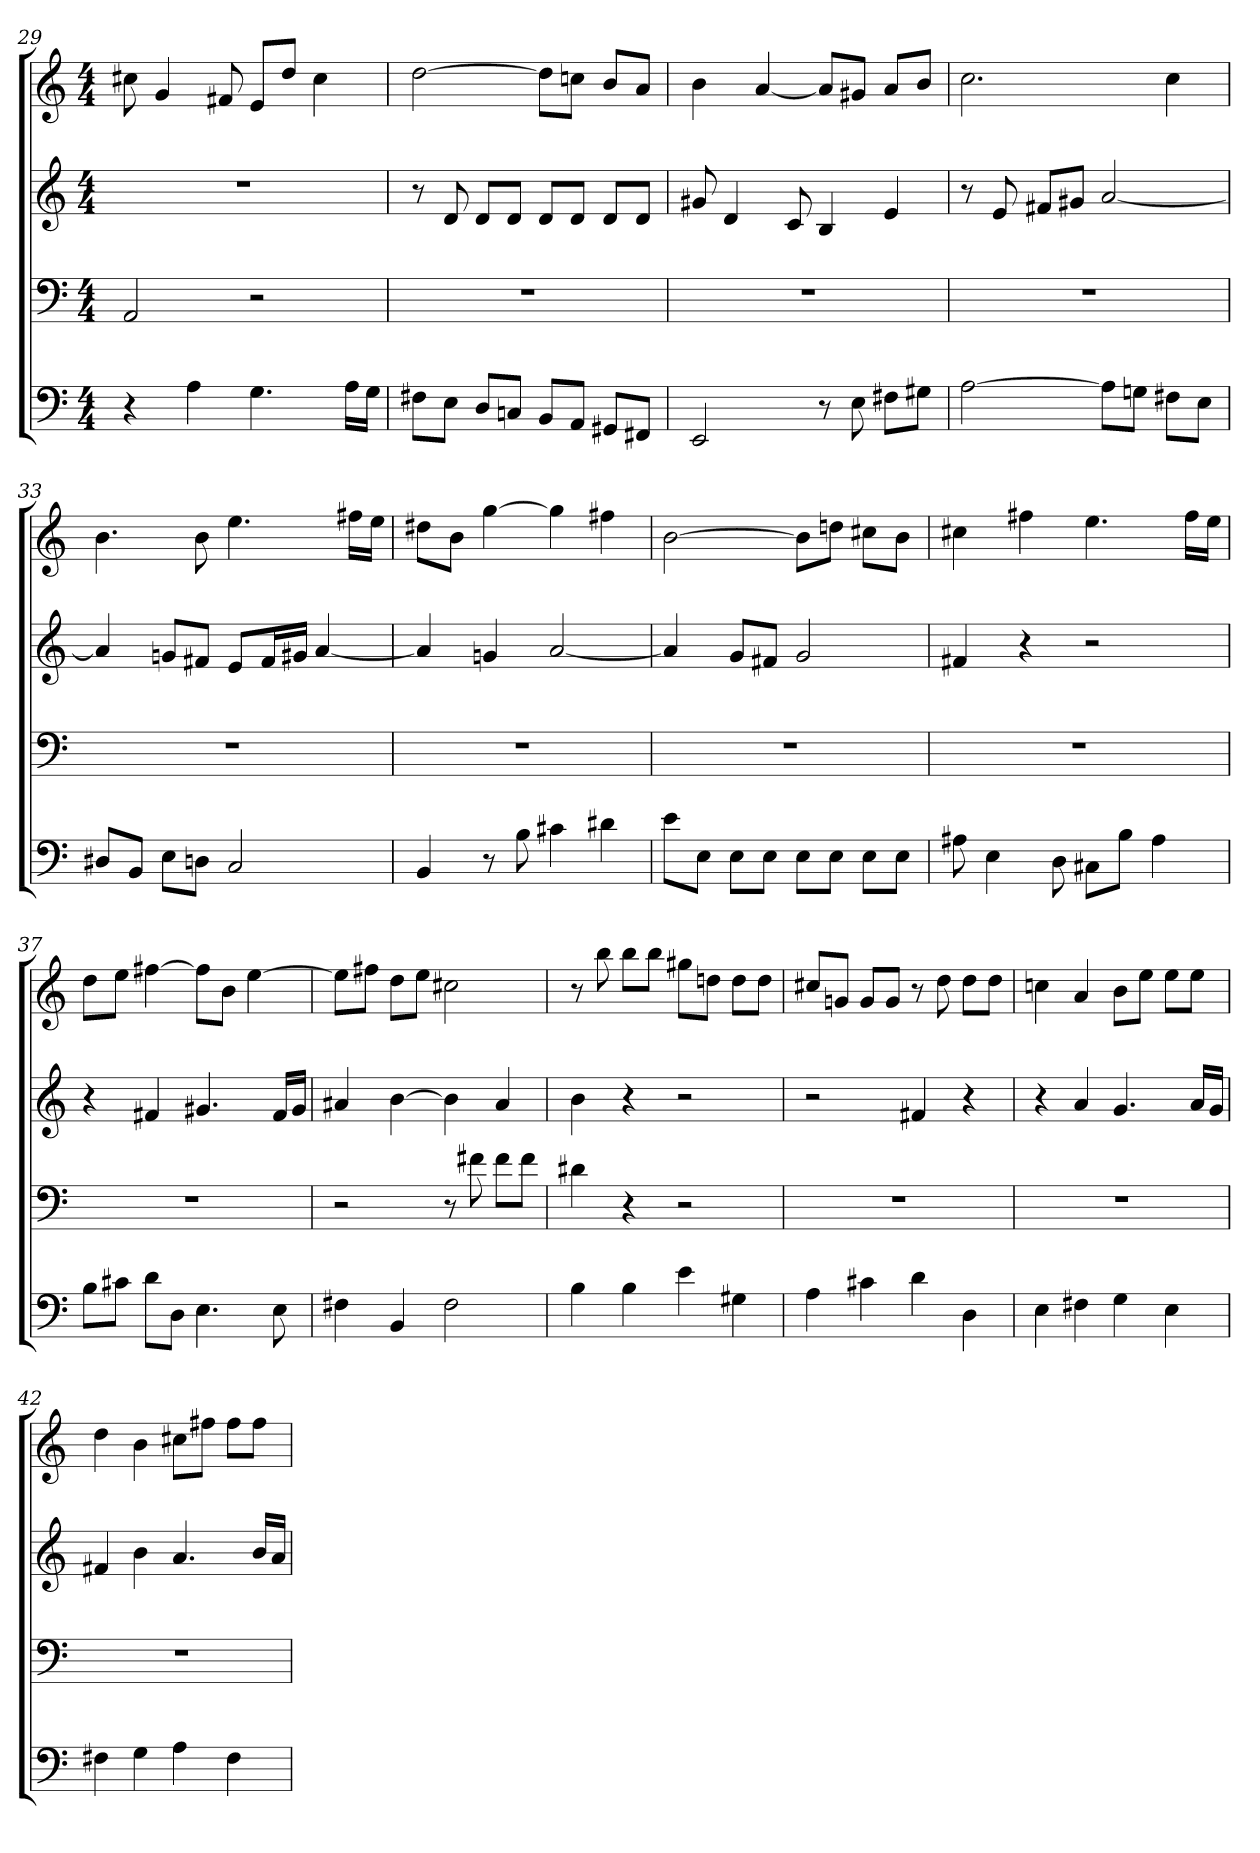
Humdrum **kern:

**kern	**kern	**kern	**kern
*part4	*part3	*part2	*part1
*staff4	*staff3	*staff2	*staff1
*M4/4	*M4/4	*M4/4	*M4/4
=29	=29	=29	=29
4r	2AA	1r	8cc#X
.	.	.	4g
4A	.	.	.
.	.	.	8f#X
4.G	2r	.	8eL
.	.	.	8ddJ
.	.	.	4cc#
16ALL	.	.	.
16GJJ	.	.	.
=30	=30	=30	=30
8F#XL	1r	8r	[2dd
8EJ	.	8d	.
8DL	.	8dL	.
8CnJ	.	8dJ	.
8BBL	.	8dL	8ddL]
8AAJ	.	8dJ	8ccnJ
8GG#XL	.	8dL	8bL
8FF#XJ	.	8dJ	8aJ
=31	=31	=31	=31
2EE	1r	8g#X	4b
.	.	4d	.
.	.	.	[4a
.	.	8c	.
8r	.	4B	8aL]
8E	.	.	8g#XJ
8F#XL	.	4e	8aL
8G#XJ	.	.	8bJ
=32	=32	=32	=32
[2A	1r	8r	2.cc
.	.	8e	.
.	.	8f#XL	.
.	.	8g#XJ	.
8AL]	.	[2a	.
8GnJ	.	.	.
8F#XL	.	.	4cc
8EJ	.	.	.
=33	=33	=33	=33
8D#XL	1r	4a]	4.b
8BBJ	.	.	.
8EL	.	8gnL	.
8DnJ	.	8f#XJ	8b
2C	.	8eL	4.ee
.	.	16f#L	.
.	.	16g#XJJ	.
.	.	[4a	.
.	.	.	16ff#XLL
.	.	.	16eeJJ
=34	=34	=34	=34
4BB	1r	4a]	8dd#XL
.	.	.	8bJ
8r	.	4gn	[4gg
8B	.	.	.
4c#X	.	[2a	4gg]
4d#X	.	.	4ff#X
=35	=35	=35	=35
8eL	1r	4a]	[2b
8EJ	.	.	.
8EL	.	8gL	.
8EJ	.	8f#XJ	.
8EL	.	2g	8bL]
8EJ	.	.	8ddnJ
8EL	.	.	8cc#XL
8EJ	.	.	8bJ
=36	=36	=36	=36
8A#X	1r	4f#X	4cc#X
4E	.	.	.
.	.	4r	4ff#X
8D	.	.	.
8C#XL	.	2r	4.ee
8BJ	.	.	.
4A#	.	.	.
.	.	.	16ff#LL
.	.	.	16eeJJ
=37	=37	=37	=37
8BL	1r	4r	8ddL
8c#XJ	.	.	8eeJ
8dL	.	4f#X	[4ff#X
8DJ	.	.	.
4.E	.	4.g#X	8ff#L]
.	.	.	8bJ
.	.	.	[4ee
8E	.	16f#LL	.
.	.	16g#JJ	.
=38	=38	=38	=38
4F#X	2r	4a#X	8eeL]
.	.	.	8ff#XJ
4BB	.	[4b	8ddL
.	.	.	8eeJ
2F#	8r	4b]	2cc#X
.	8f#X	.	.
.	8f#L	4a#	.
.	8f#J	.	.
=39	=39	=39	=39
4B	4d#X	4b	8r
.	.	.	8bb
4B	4r	4r	8bbL
.	.	.	8bbJ
4e	2r	2r	8gg#XL
.	.	.	8ddnJ
4G#X	.	.	8ddL
.	.	.	8ddJ
=40	=40	=40	=40
4A	1r	2r	8cc#XL
.	.	.	8gnJ
4c#X	.	.	8gL
.	.	.	8gJ
4d	.	4f#X	8r
.	.	.	8dd
4D	.	4r	8ddL
.	.	.	8ddJ
=41	=41	=41	=41
4E	1r	4r	4ccn
4F#X	.	4a	4a
4G	.	4.g	8bL
.	.	.	8eeJ
4E	.	.	8eeL
.	.	16aLL	8eeJ
.	.	16gJJ	.
=42	=42	=42	=42
4F#X	1r	4f#X	4dd
4G	.	4b	4b
4A	.	4.a	8cc#XL
.	.	.	8ff#XJ
4F#	.	.	8ff#L
.	.	16bLL	8ff#J
.	.	16aJJ	.
=	=	=	=
*-	*-	*-	*-
